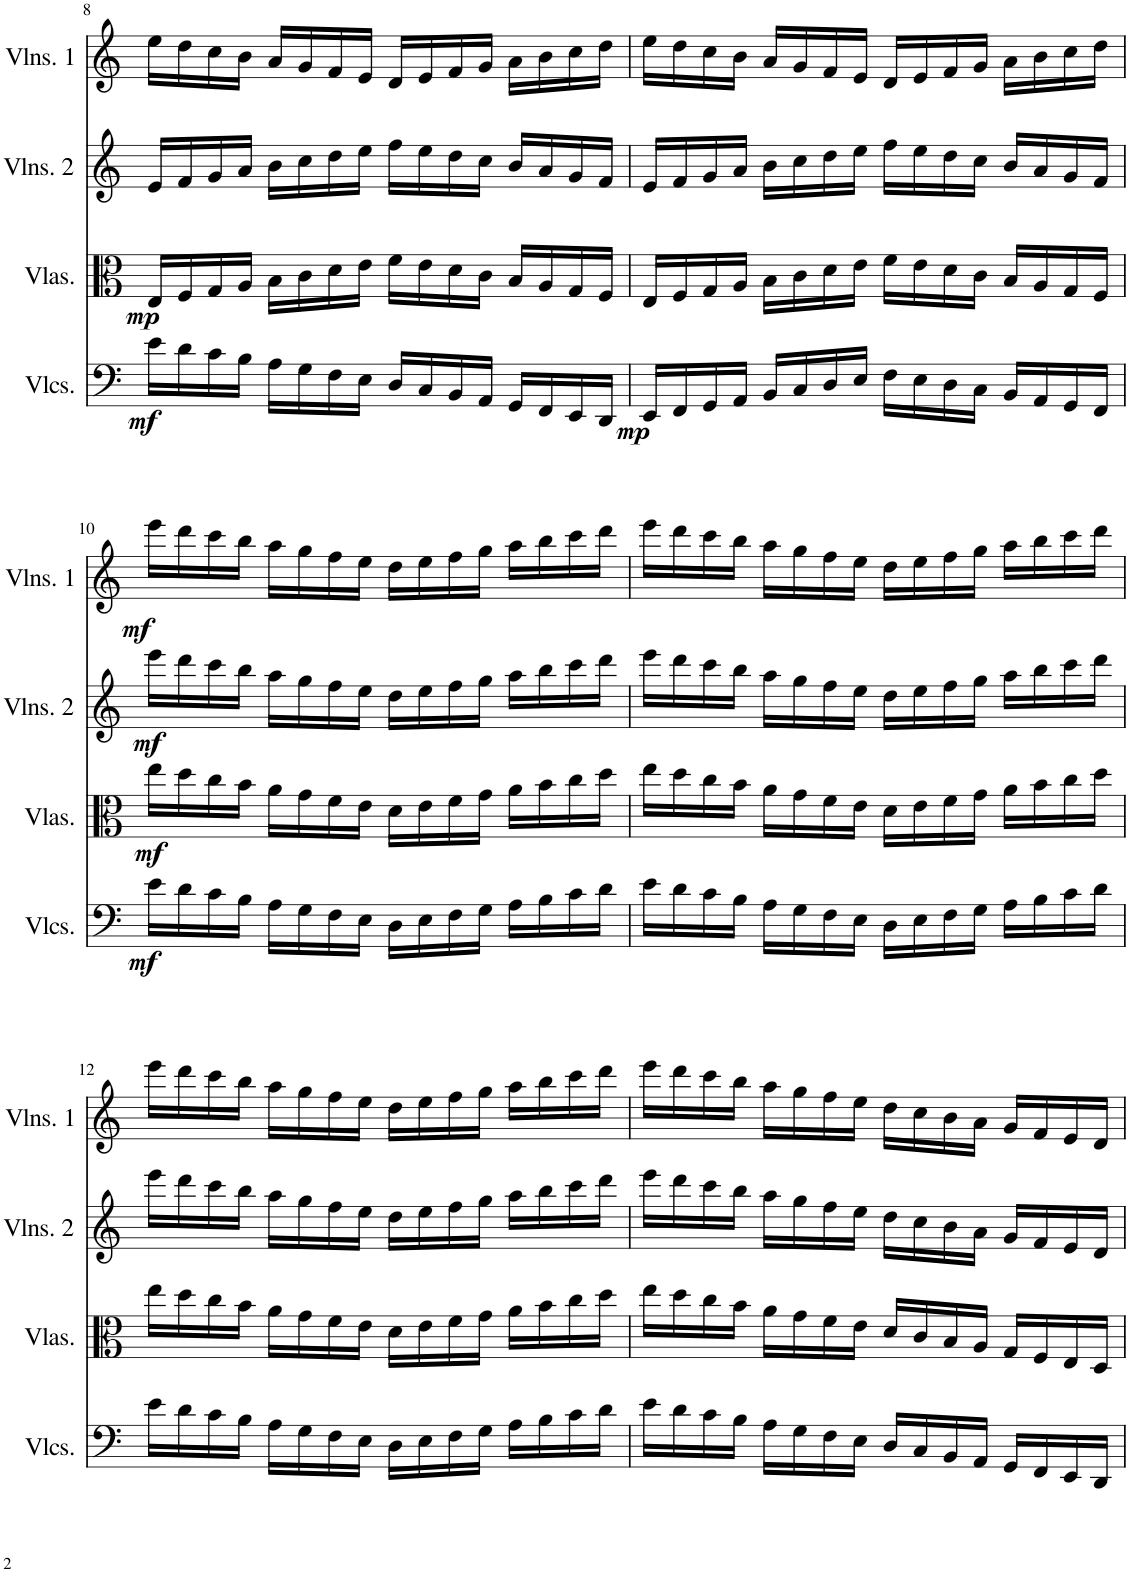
**kern	**dynam	**kern	**dynam	**kern	**dynam	**kern	**dynam
*part4	*part4	*part3	*part3	*part2	*part2	*part1	*part1
*staff4	*staff4	*staff3	*staff3	*staff2	*staff2	*staff1	*staff1
*I"Violoncellos	*	*I"Violas	*	*I"Violins 2	*	*I"Violins 1	*
*I'Vlcs.	*	*I'Vlas.	*	*I'Vlns. 2	*	*I'Vlns. 1	*
!!LO:PB:g=z
*clefF4	*	*clefC3	*	*clefG2	*	*clefG2	*
*k[]	*	*k[]	*	*k[]	*	*k[]	*
*M4/4	*	*M4/4	*	*M4/4	*	*M4/4	*
=8	=8	=8	=8	=8	=8	=8	=8
!	!LO:DY:b	!	!LO:DY:b	!	!	!	!
16e\LL	mf	16E/LL	mp	16e/LL	.	16ee\LL	.
16d\	.	16F/	.	16f/	.	16dd\	.
16c\	.	16G/	.	16g/	.	16cc\	.
16B\JJ	.	16A/JJ	.	16a/JJ	.	16b\JJ	.
16A\LL	.	16B\LL	.	16b\LL	.	16a/LL	.
16G\	.	16c\	.	16cc\	.	16g/	.
16F\	.	16d\	.	16dd\	.	16f/	.
16E\JJ	.	16e\JJ	.	16ee\JJ	.	16e/JJ	.
16D/LL	.	16f\LL	.	16ff\LL	.	16d/LL	.
16C/	.	16e\	.	16ee\	.	16e/	.
16BB/	.	16d\	.	16dd\	.	16f/	.
16AA/JJ	.	16c\JJ	.	16cc\JJ	.	16g/JJ	.
16GG/LL	.	16B/LL	.	16b/LL	.	16a\LL	.
16FF/	.	16A/	.	16a/	.	16b\	.
16EE/	.	16G/	.	16g/	.	16cc\	.
16DD/JJ	.	16F/JJ	.	16f/JJ	.	16dd\JJ	.
=9	=9	=9	=9	=9	=9	=9	=9
!	!LO:DY:b	!	!	!	!	!	!
16EE/LL	mp	16E/LL	.	16e/LL	.	16ee\LL	.
16FF/	.	16F/	.	16f/	.	16dd\	.
16GG/	.	16G/	.	16g/	.	16cc\	.
16AA/JJ	.	16A/JJ	.	16a/JJ	.	16b\JJ	.
16BB/LL	.	16B\LL	.	16b\LL	.	16a/LL	.
16C/	.	16c\	.	16cc\	.	16g/	.
16D/	.	16d\	.	16dd\	.	16f/	.
16E/JJ	.	16e\JJ	.	16ee\JJ	.	16e/JJ	.
16F\LL	.	16f\LL	.	16ff\LL	.	16d/LL	.
16E\	.	16e\	.	16ee\	.	16e/	.
16D\	.	16d\	.	16dd\	.	16f/	.
16C\JJ	.	16c\JJ	.	16cc\JJ	.	16g/JJ	.
16BB/LL	.	16B/LL	.	16b/LL	.	16a\LL	.
16AA/	.	16A/	.	16a/	.	16b\	.
16GG/	.	16G/	.	16g/	.	16cc\	.
16FF/JJ	.	16F/JJ	.	16f/JJ	.	16dd\JJ	.
!!LO:LB:g=z
=10	=10	=10	=10	=10	=10	=10	=10
!	!LO:DY:b	!	!LO:DY:b	!	!LO:DY:b	!	!LO:DY:b
16e\LL	mf	16ee\LL	mf	16eee\LL	mf	16eee\LL	mf
16d\	.	16dd\	.	16ddd\	.	16ddd\	.
16c\	.	16cc\	.	16ccc\	.	16ccc\	.
16B\JJ	.	16b\JJ	.	16bb\JJ	.	16bb\JJ	.
16A\LL	.	16a\LL	.	16aa\LL	.	16aa\LL	.
16G\	.	16g\	.	16gg\	.	16gg\	.
16F\	.	16f\	.	16ff\	.	16ff\	.
16E\JJ	.	16e\JJ	.	16ee\JJ	.	16ee\JJ	.
16D\LL	.	16d\LL	.	16dd\LL	.	16dd\LL	.
16E\	.	16e\	.	16ee\	.	16ee\	.
16F\	.	16f\	.	16ff\	.	16ff\	.
16G\JJ	.	16g\JJ	.	16gg\JJ	.	16gg\JJ	.
16A\LL	.	16a\LL	.	16aa\LL	.	16aa\LL	.
16B\	.	16b\	.	16bb\	.	16bb\	.
16c\	.	16cc\	.	16ccc\	.	16ccc\	.
16d\JJ	.	16dd\JJ	.	16ddd\JJ	.	16ddd\JJ	.
=11	=11	=11	=11	=11	=11	=11	=11
16e\LL	.	16ee\LL	.	16eee\LL	.	16eee\LL	.
16d\	.	16dd\	.	16ddd\	.	16ddd\	.
16c\	.	16cc\	.	16ccc\	.	16ccc\	.
16B\JJ	.	16b\JJ	.	16bb\JJ	.	16bb\JJ	.
16A\LL	.	16a\LL	.	16aa\LL	.	16aa\LL	.
16G\	.	16g\	.	16gg\	.	16gg\	.
16F\	.	16f\	.	16ff\	.	16ff\	.
16E\JJ	.	16e\JJ	.	16ee\JJ	.	16ee\JJ	.
16D\LL	.	16d\LL	.	16dd\LL	.	16dd\LL	.
16E\	.	16e\	.	16ee\	.	16ee\	.
16F\	.	16f\	.	16ff\	.	16ff\	.
16G\JJ	.	16g\JJ	.	16gg\JJ	.	16gg\JJ	.
16A\LL	.	16a\LL	.	16aa\LL	.	16aa\LL	.
16B\	.	16b\	.	16bb\	.	16bb\	.
16c\	.	16cc\	.	16ccc\	.	16ccc\	.
16d\JJ	.	16dd\JJ	.	16ddd\JJ	.	16ddd\JJ	.
!!LO:LB:g=z
=12	=12	=12	=12	=12	=12	=12	=12
16e\LL	.	16ee\LL	.	16eee\LL	.	16eee\LL	.
16d\	.	16dd\	.	16ddd\	.	16ddd\	.
16c\	.	16cc\	.	16ccc\	.	16ccc\	.
16B\JJ	.	16b\JJ	.	16bb\JJ	.	16bb\JJ	.
16A\LL	.	16a\LL	.	16aa\LL	.	16aa\LL	.
16G\	.	16g\	.	16gg\	.	16gg\	.
16F\	.	16f\	.	16ff\	.	16ff\	.
16E\JJ	.	16e\JJ	.	16ee\JJ	.	16ee\JJ	.
16D\LL	.	16d\LL	.	16dd\LL	.	16dd\LL	.
16E\	.	16e\	.	16ee\	.	16ee\	.
16F\	.	16f\	.	16ff\	.	16ff\	.
16G\JJ	.	16g\JJ	.	16gg\JJ	.	16gg\JJ	.
16A\LL	.	16a\LL	.	16aa\LL	.	16aa\LL	.
16B\	.	16b\	.	16bb\	.	16bb\	.
16c\	.	16cc\	.	16ccc\	.	16ccc\	.
16d\JJ	.	16dd\JJ	.	16ddd\JJ	.	16ddd\JJ	.
=13	=13	=13	=13	=13	=13	=13	=13
16e\LL	.	16ee\LL	.	16eee\LL	.	16eee\LL	.
16d\	.	16dd\	.	16ddd\	.	16ddd\	.
16c\	.	16cc\	.	16ccc\	.	16ccc\	.
16B\JJ	.	16b\JJ	.	16bb\JJ	.	16bb\JJ	.
16A\LL	.	16a\LL	.	16aa\LL	.	16aa\LL	.
16G\	.	16g\	.	16gg\	.	16gg\	.
16F\	.	16f\	.	16ff\	.	16ff\	.
16E\JJ	.	16e\JJ	.	16ee\JJ	.	16ee\JJ	.
16D/LL	.	16d/LL	.	16dd\LL	.	16dd\LL	.
16C/	.	16c/	.	16cc\	.	16cc\	.
16BB/	.	16B/	.	16b\	.	16b\	.
16AA/JJ	.	16A/JJ	.	16a\JJ	.	16a\JJ	.
16GG/LL	.	16G/LL	.	16g/LL	.	16g/LL	.
16FF/	.	16F/	.	16f/	.	16f/	.
16EE/	.	16E/	.	16e/	.	16e/	.
16DD/JJ	.	16D/JJ	.	16d/JJ	.	16d/JJ	.
=	=	=	=	=	=	=	=
*-	*-	*-	*-	*-	*-	*-	*-
